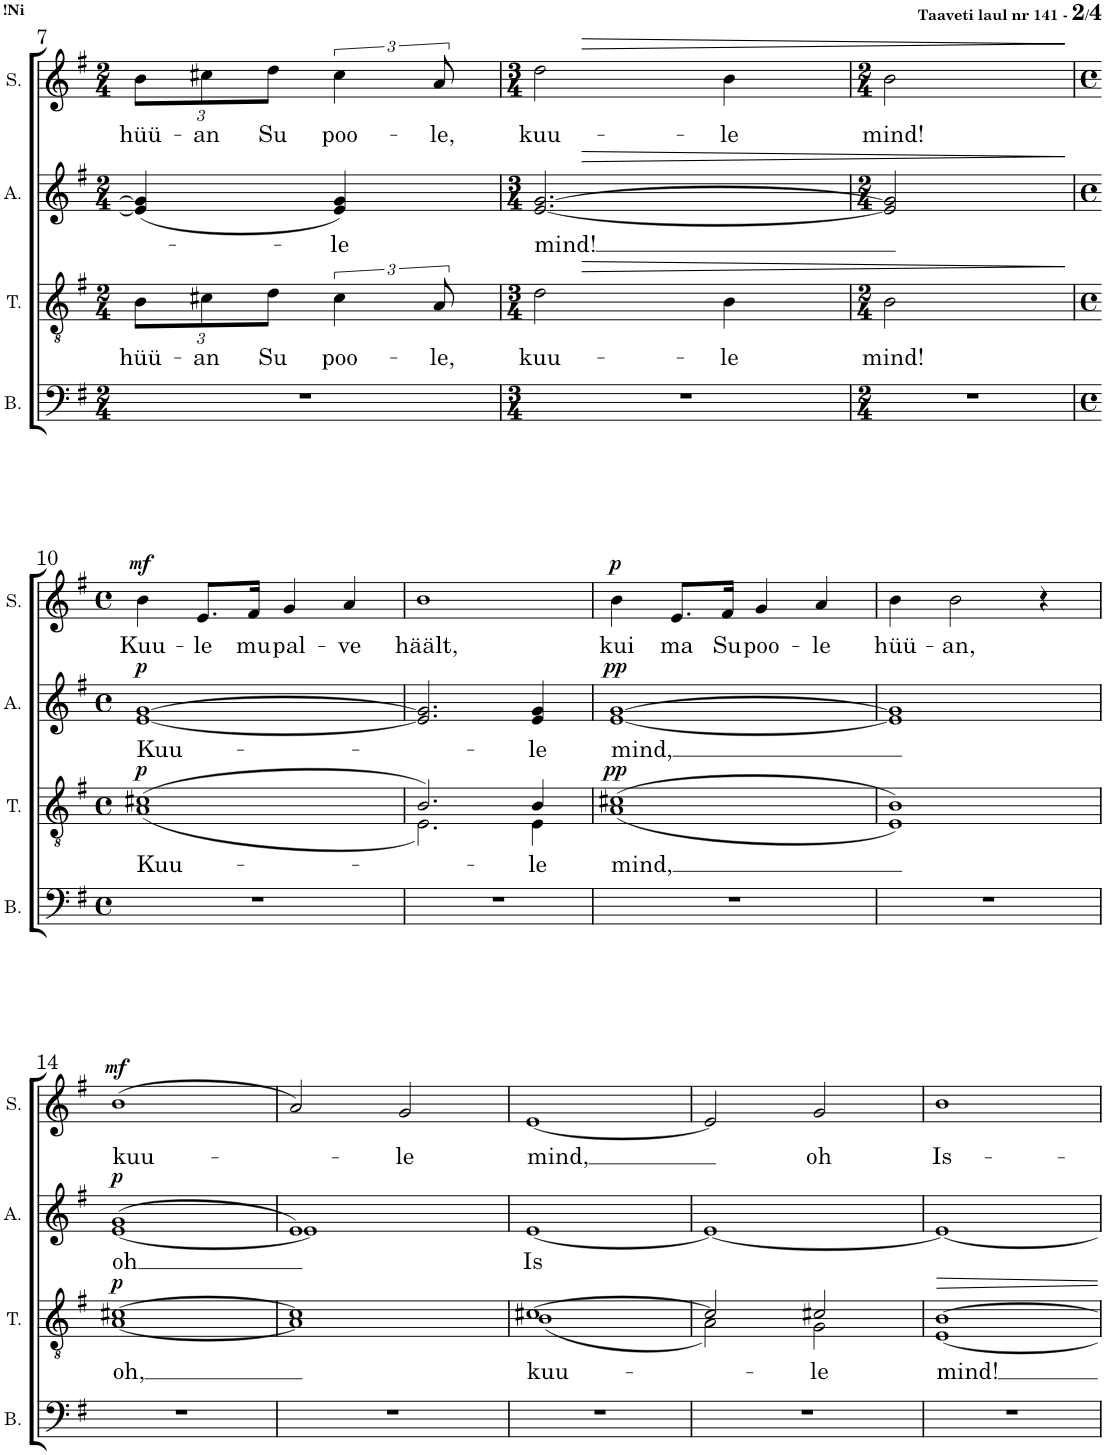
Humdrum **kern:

**kern	**kern	**text	**dynam	**kern	**text	**dynam	**kern	**text	**dynam
*part4	*part3	*part3	*part3	*part2	*part2	*part2	*part1	*part1	*part1
*staff4	*staff3	*staff3	*staff3	*staff2	*staff2	*staff2	*staff1	*staff1	*staff1
*I"B.	*I"T.	*	*	*I"A.	*	*	*I"S.	*	*
*I'B.	*I'T.	*	*	*I'A.	*	*	*I'S.	*	*
!!LO:PB:g=z
*clefF4	*clefGv2	*	*	*clefG2	*	*	*clefG2	*	*
*k[f#]	*k[f#]	*	*	*k[f#]	*	*	*k[f#]	*	*
*M2/4	*M2/4	*	*	*M2/4	*	*	*M2/4	*	*
*	*Xbrackettup	*	*	*	*	*	*	*	*
=7	=7	=7	=7	=7	=7	=7	=7	=7	=7
!	!	!LO:LY:b	!	!	!	!	!	!	!
*	*	*	*	*	*	*	*Xbrackettup	*	*
!	!	!	!	!	!	!	!	!LO:LY:b	!
2r	12B\L	hüü-	.	(4e/] 4g/]	.	.	12b\L	hüü-	.
!	!	!LO:LY:b	!	!	!	!	!	!LO:LY:b	!
.	12c#X\	-an	.	.	.	.	12cc#X\	-an	.
!	!	!LO:LY:b	!	!	!	!	!	!LO:LY:b	!
.	12d\J	Su	.	.	.	.	12dd\J	Su	.
*	*brackettup	*	*	*	*	*	*	*	*
!	!	!LO:LY:b	!	!	!LO:LY:b	!	!	!	!
*	*	*	*	*	*	*	*brackettup	*	*
!	!	!	!	!	!	!	!	!LO:LY:b	!
.	6c#\	poo-	.	4e/ 4g/)	-le	.	6cc#\	poo-	.
!	!	!LO:LY:b	!	!	!	!	!	!LO:LY:b	!
.	12A/	-le,	.	.	.	.	12a/	-le,	.
=8	=8	=8	=8	=8	=8	=8	=8	=8	=8
*M3/4	*M3/4	*	*	*M3/4	*	*	*M3/4	*	*
!	!	!LO:LY:b	!	!	!LO:LY:b	!	!	!LO:LY:b	!
2.r	2d\	kuu-	.	[2.e/ [2.g/	mind!	.	2dd\	kuu-	.
!	!	!LO:LY:b	!LO:HP:b	!	!	!	!	!LO:LY:b	!LO:HP:b
.	4B\	-le	>	.	.	.	4b\	-le	>
=9	=9	=9	=9	=9	=9	=9	=9	=9	=9
*M2/4	*M2/4	*	*	*M2/4	*	*	*M2/4	*	*
!	!	!LO:LY:b	!	!	!	!LO:HP:b	!	!LO:LY:b	!
2r	2B\	mind!	.	2e/] 2g/]	.	>	2b\	mind!	.
.	.	.	]	.	.	]	.	.	]
!!LO:LB:g=z
=10	=10	=10	=10	=10	=10	=10	=10	=10	=10
*M4/4	*M4/4	*	*	*M4/4	*	*	*M4/4	*	*
*met(c)	*met(c)	*	*	*met(c)	*	*	*met(c)	*	*
!	!	!LO:LY:b	!LO:DY:a	!	!LO:LY:b	!LO:DY:a	!	!LO:LY:b	!LO:DY:a
*	*^	*	*	*	*	*	*	*	*
1r	(1c#X	(1A	Kuu-	p	[1e [1g	Kuu-	p	4b\	Kuu-	mf
!	!	!	!	!	!	!	!	!	!LO:LY:b	!
.	.	.	.	.	.	.	.	8.e/L	-le	.
!	!	!	!	!	!	!	!	!	!LO:LY:b	!
.	.	.	.	.	.	.	.	16f#/Jk	mu	.
!	!	!	!	!	!	!	!	!	!LO:LY:b	!
.	.	.	.	.	.	.	.	4g/	pal-	.
!	!	!	!	!	!	!	!	!	!LO:LY:b	!
.	.	.	.	.	.	.	.	4a/	-ve	.
=11	=11	=11	=11	=11	=11	=11	=11	=11	=11	=11
!	!	!	!	!	!	!	!	!	!LO:LY:b	!
1r	2.B/)	2.E\)	.	.	2.e/] 2.g/]	.	.	1b	häält,	.
!	!	!	!LO:LY:b	!	!	!LO:LY:b	!	!	!	!
.	4B/	4E\	-le	.	4e/ 4g/	-le	.	.	.	.
=12	=12	=12	=12	=12	=12	=12	=12	=12	=12	=12
!	!	!	!LO:LY:b	!LO:DY:a	!	!LO:LY:b	!LO:DY:a	!	!LO:LY:b	!LO:DY:a
1r	(1c#X	(1A	mind,	pp	[1e [1g	mind,	pp	4b\	kui	p
!	!	!	!	!	!	!	!	!	!LO:LY:b	!
.	.	.	.	.	.	.	.	8.e/L	ma	.
!	!	!	!	!	!	!	!	!	!LO:LY:b	!
.	.	.	.	.	.	.	.	16f#/Jk	Su	.
!	!	!	!	!	!	!	!	!	!LO:LY:b	!
.	.	.	.	.	.	.	.	4g/	poo-	.
!	!	!	!	!	!	!	!	!	!LO:LY:b	!
.	.	.	.	.	.	.	.	4a/	-le	.
=13	=13	=13	=13	=13	=13	=13	=13	=13	=13	=13
!	!	!	!	!	!	!	!	!	!LO:LY:b	!
1r	1B)	1E)	.	.	1e] 1g]	.	.	4b\	hüü-	.
!	!	!	!	!	!	!	!	!	!LO:LY:b	!
.	.	.	.	.	.	.	.	2b\	-an,	.
.	.	.	.	.	.	.	.	4r	.	.
!!LO:LB:g=z
=14	=14	=14	=14	=14	=14	=14	=14	=14	=14	=14
!	!	!	!LO:LY:b	!LO:DY:a	!	!LO:LY:b	!LO:DY:a	!	!LO:LY:b	!LO:DY:a
*	*	*	*	*	*^	*	*	*	*	*
1r	[1c#X	[1A	oh,	p	(1g	[1e	oh	p	(1b	kuu-	mf
=15	=15	=15	=15	=15	=15	=15	=15	=15	=15	=15	=15
1r	1c#]	1A]	.	.	1e)	1e]	.	.	2a/)	.	.
!	!	!	!	!	!	!	!	!	!	!LO:LY:b	!
.	.	.	.	.	.	.	.	.	2g/	-le	.
*	*	*	*	*	*v	*v	*	*	*	*	*
=16	=16	=16	=16	=16	=16	=16	=16	=16	=16	=16
!	!	!	!LO:LY:b	!	!	!LO:LY:b	!	!	!LO:LY:b	!
1r	[1c#X	(1B	kuu-	.	[1e	Is	.	[1e	mind,	.
=17	=17	=17	=17	=17	=17	=17	=17	=17	=17	=17
1r	2c#/]	2A\)	.	.	1e_	.	.	2e/]	.	.
!	!	!	!LO:LY:b	!	!	!	!	!	!LO:LY:b	!
.	2c#X/	2G\	-le	.	.	.	.	2g/	oh	.
=18	=18	=18	=18	=18	=18	=18	=18	=18	=18	=18
!	!	!	!LO:LY:b	!	!	!	!	!	!LO:LY:b	!
1r	[1B	[1E	mind!	.	1e_	.	.	1b	Is-	.
*	*v	*v	*	*	*	*	*	*	*	*
=	=	=	=	=	=	=	=	=	=
*-	*-	*-	*-	*-	*-	*-	*-	*-	*-
